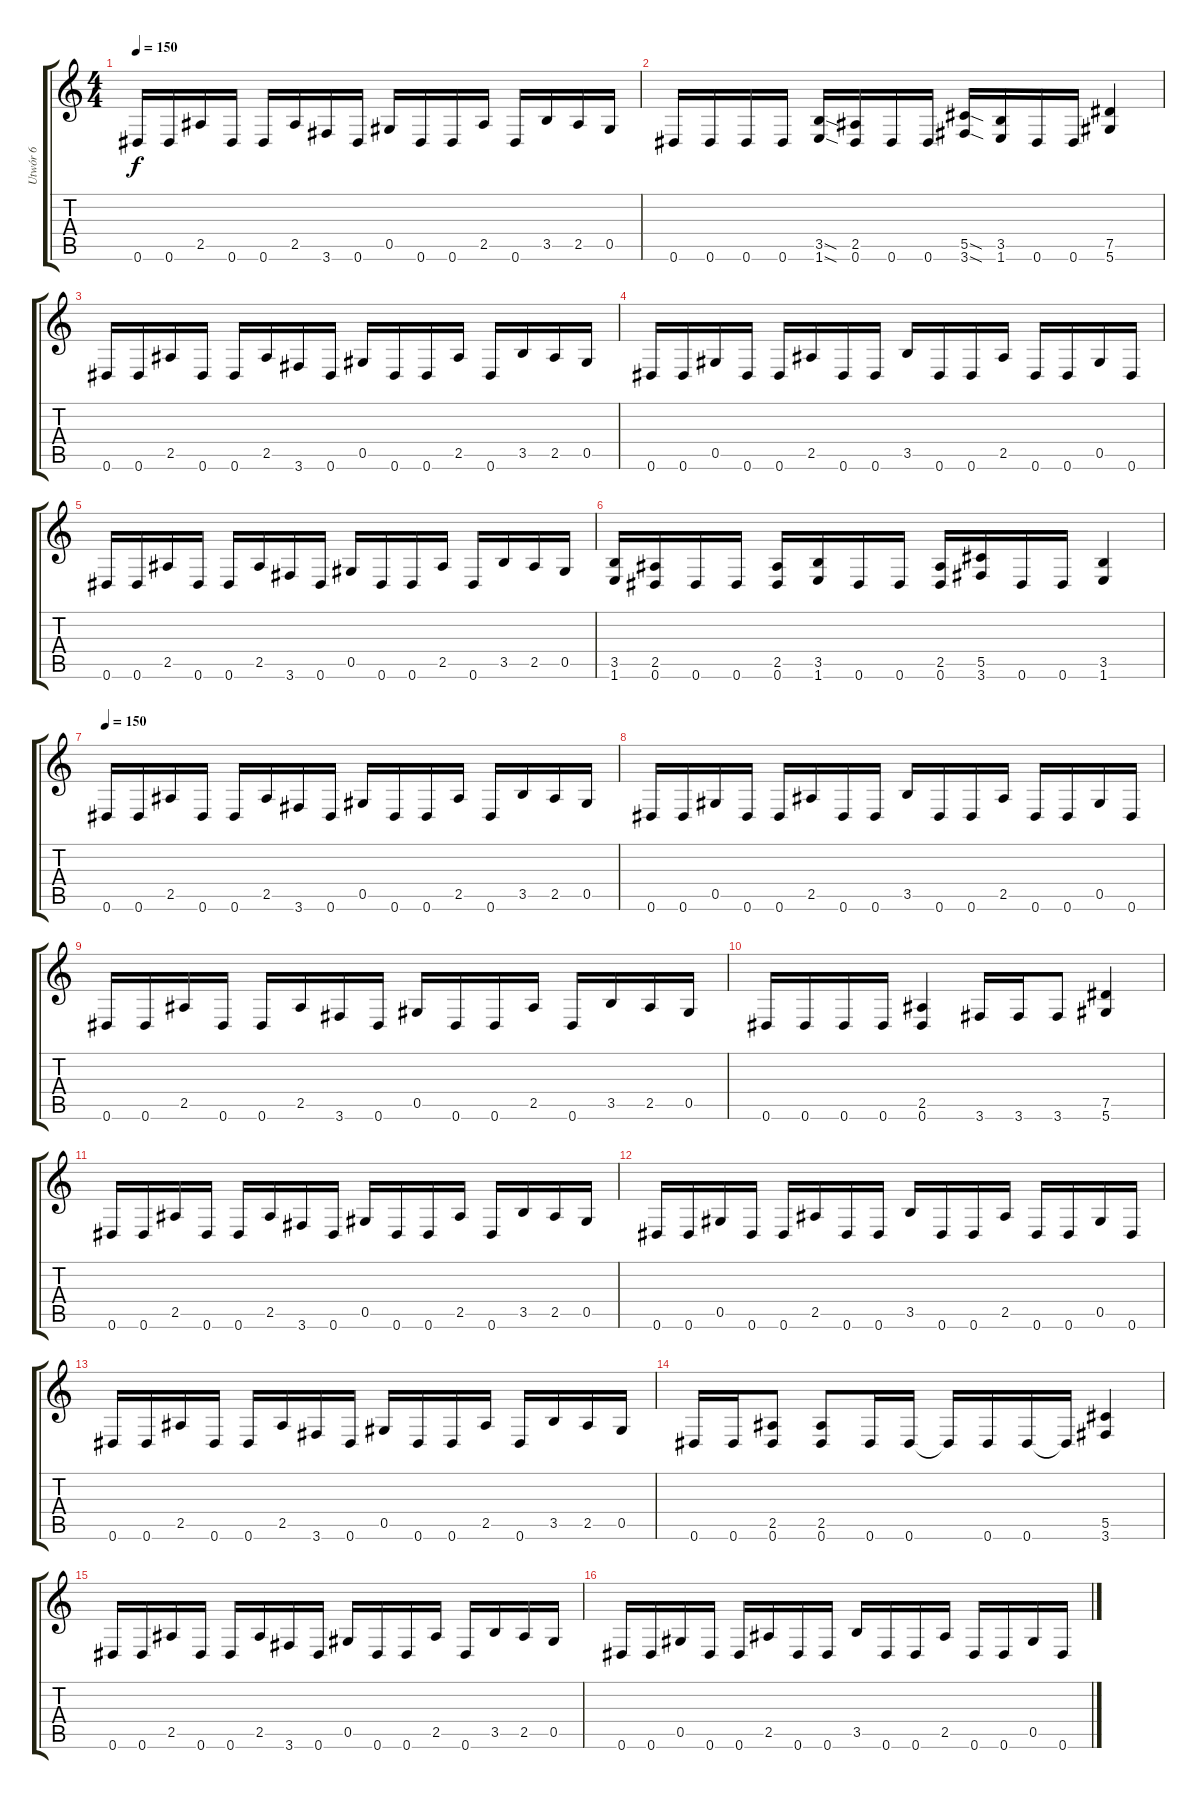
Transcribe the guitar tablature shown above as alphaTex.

\track ("Utwór 6" "Utwór 6") {instrument distortionguitar}
\staff {score tabs}
\tuning (Eb4 Bb3 Gb3 Db3 Ab2 Eb2) {hide}
\ts (4 4)
\tempo 150
\clef g2
\ks c
0.6.16{dy f} 0.6.16 2.5.16 0.6.16 0.6.16 2.5.16 3.6.16 0.6.16 0.5.16 0.6.16 0.6.16 2.5.16 0.6.16 3.5.16 2.5.16 0.5.16 |
0.6.16 0.6.16 0.6.16 0.6.16 (3.5{sod} 1.6{sod}).16 (2.5 0.6).16 0.6.16 0.6.16 (5.5{sod} 3.6{sod}).16 (3.5 1.6).16 0.6.16 0.6.16 (7.5 5.6).4 |
0.6.16 0.6.16 2.5.16 0.6.16 0.6.16 2.5.16 3.6.16 0.6.16 0.5.16 0.6.16 0.6.16 2.5.16 0.6.16 3.5.16 2.5.16 0.5.16 |
0.6.16 0.6.16 0.5.16 0.6.16 0.6.16 2.5.16 0.6.16 0.6.16 3.5.16 0.6.16 0.6.16 2.5.16 0.6.16 0.6.16 0.5.16 0.6.16 |
0.6.16 0.6.16 2.5.16 0.6.16 0.6.16 2.5.16 3.6.16 0.6.16 0.5.16 0.6.16 0.6.16 2.5.16 0.6.16 3.5.16 2.5.16 0.5.16 |
(3.5 1.6).16 (2.5 0.6).16 0.6.16 0.6.16 (2.5 0.6).16 (3.5 1.6).16 0.6.16 0.6.16 (2.5 0.6).16 (5.5 3.6).16 0.6.16 0.6.16 (3.5 1.6).4 |
\tempo 150
0.6.16 0.6.16 2.5.16 0.6.16 0.6.16 2.5.16 3.6.16 0.6.16 0.5.16 0.6.16 0.6.16 2.5.16 0.6.16 3.5.16 2.5.16 0.5.16 |
0.6.16 0.6.16 0.5.16 0.6.16 0.6.16 2.5.16 0.6.16 0.6.16 3.5.16 0.6.16 0.6.16 2.5.16 0.6.16 0.6.16 0.5.16 0.6.16 |
0.6.16 0.6.16 2.5.16 0.6.16 0.6.16 2.5.16 3.6.16 0.6.16 0.5.16 0.6.16 0.6.16 2.5.16 0.6.16 3.5.16 2.5.16 0.5.16 |
0.6.16 0.6.16 0.6.16 0.6.16 (2.5 0.6).4 3.6.16 3.6.16 3.6.8 (7.5 5.6).4 |
0.6.16 0.6.16 2.5.16 0.6.16 0.6.16 2.5.16 3.6.16 0.6.16 0.5.16 0.6.16 0.6.16 2.5.16 0.6.16 3.5.16 2.5.16 0.5.16 |
0.6.16 0.6.16 0.5.16 0.6.16 0.6.16 2.5.16 0.6.16 0.6.16 3.5.16 0.6.16 0.6.16 2.5.16 0.6.16 0.6.16 0.5.16 0.6.16 |
0.6.16 0.6.16 2.5.16 0.6.16 0.6.16 2.5.16 3.6.16 0.6.16 0.5.16 0.6.16 0.6.16 2.5.16 0.6.16 3.5.16 2.5.16 0.5.16 |
0.6.16 0.6.16 (2.5 0.6).8 (2.5 0.6).8 0.6.16 0.6.16 0.6{t}.16 0.6.16 0.6.16 0.6{t}.16 (5.5 3.6).4 |
0.6.16 0.6.16 2.5.16 0.6.16 0.6.16 2.5.16 3.6.16 0.6.16 0.5.16 0.6.16 0.6.16 2.5.16 0.6.16 3.5.16 2.5.16 0.5.16 |
0.6.16 0.6.16 0.5.16 0.6.16 0.6.16 2.5.16 0.6.16 0.6.16 3.5.16 0.6.16 0.6.16 2.5.16 0.6.16 0.6.16 0.5.16 0.6.16
